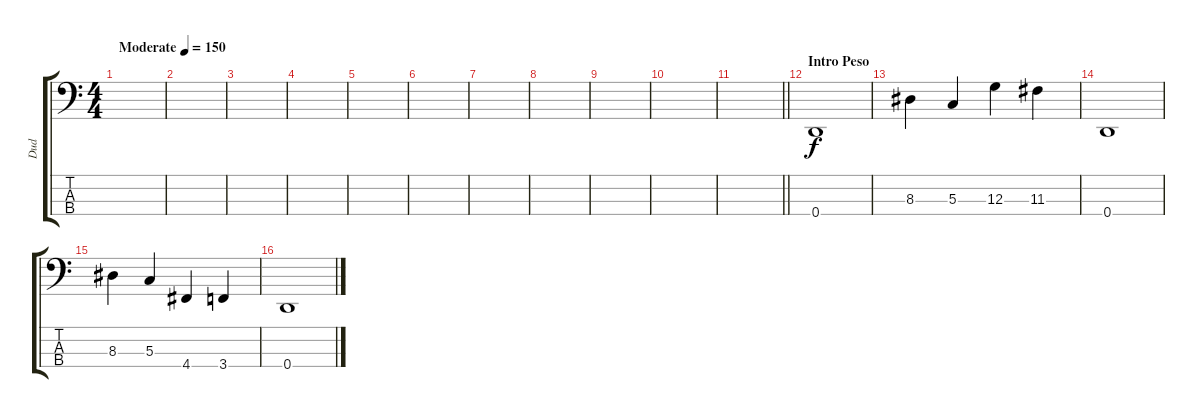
\track ("Dud" "Dud") {instrument electricbassfinger}
\staff {score tabs}
\tuning (F2 C2 G1 D1) {hide}
\ts (4 4)
\tempo (150 "Moderate")
\clef f4
\ks c
|
|
|
|
|
|
|
|
|
|
\barLineRight lightlight
|
\section ("" "Intro Peso")
0.4.1 |
8.3.4 5.3.4 12.3.4 11.3.4 |
0.4.1 |
8.3.4 5.3.4 4.4.4 3.4.4 |
0.4.1
